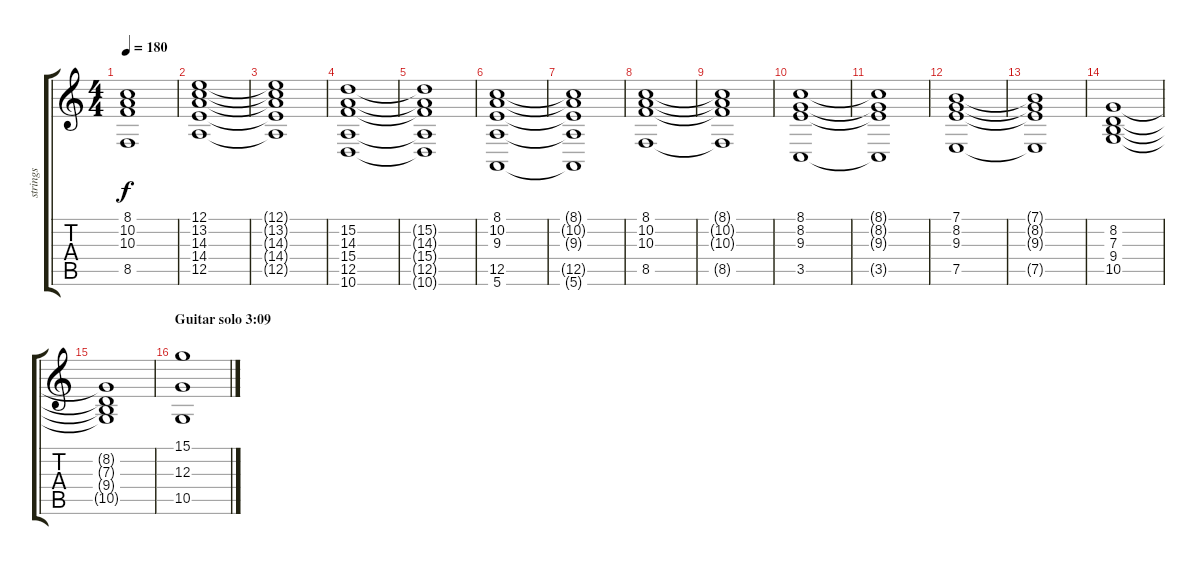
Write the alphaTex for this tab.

\track ("strings" "strings") {instrument stringensemble1}
\staff {score tabs}
\tuning (E4 B3 G3 D3 A2 E2) {hide}
\ts (4 4)
\tempo 180
\clef g2
\ks c
(8.1{t} 10.2{t} 10.3{t} 8.5{t}).1{dy f} |
(12.1 13.2 14.3 14.4 12.5).1 |
(12.1{t} 13.2{t} 14.3{t} 14.4{t} 12.5{t}).1 |
(15.2 14.3 15.4 12.5 10.6).1 |
(15.2{t} 14.3{t} 15.4{t} 12.5{t} 10.6{t}).1 |
(8.1 10.2 9.3 12.5 5.6).1 |
(8.1{t} 10.2{t} 9.3{t} 12.5{t} 5.6{t}).1 |
(8.1 10.2 10.3 8.5).1 |
(8.1{t} 10.2{t} 10.3{t} 8.5{t}).1 |
(8.1 8.2 9.3 3.5).1 |
(8.1{t} 8.2{t} 9.3{t} 3.5{t}).1 |
(7.1 8.2 9.3 7.5).1 |
(7.1{t} 8.2{t} 9.3{t} 7.5{t}).1 |
(8.2 7.3 9.4 10.5).1 |
(8.2{t} 7.3{t} 9.4{t} 10.5{t}).1 |
\section ("" "Guitar solo 3:09")
(15.1 12.3 10.5).1{volume 12}
